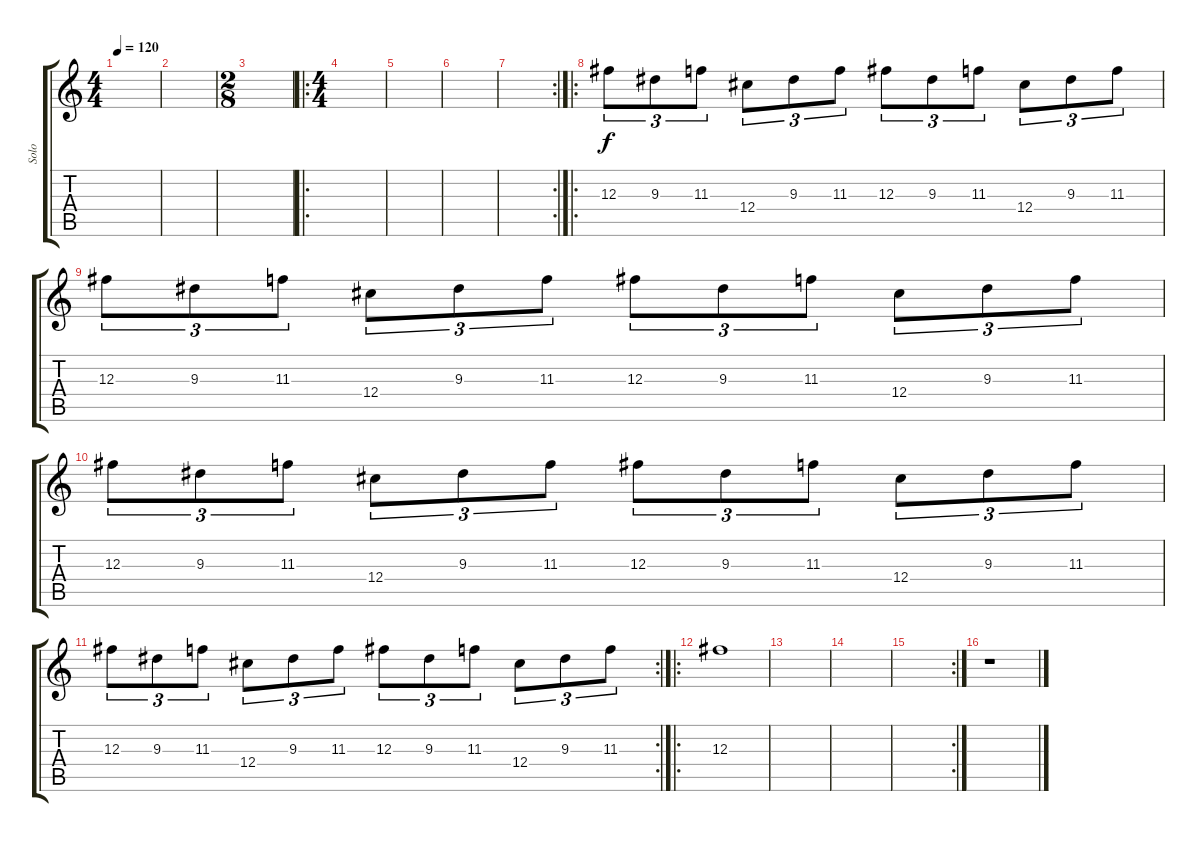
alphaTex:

\track ("Solo" "Solo") {instrument overdrivenguitar}
\staff {score tabs}
\tuning (Eb4 Bb3 Gb3 Db3 Ab2 Eb2) {hide}
\ts (4 4)
\tempo 120
\clef g2
\ks c
|
|
\ts (2 8)
|
\ro
\ts (4 4)
|
|
|
\rc 2
|
\ro
12.3.8{tu (3 2)} 9.3.8{tu (3 2)} 11.3.8{tu (3 2)} 12.4.8{tu (3 2)} 9.3.8{tu (3 2)} 11.3.8{tu (3 2)} 12.3.8{tu (3 2)} 9.3.8{tu (3 2)} 11.3.8{tu (3 2)} 12.4.8{tu (3 2)} 9.3.8{tu (3 2)} 11.3.8{tu (3 2)} |
12.3.8{tu (3 2)} 9.3.8{tu (3 2)} 11.3.8{tu (3 2)} 12.4.8{tu (3 2)} 9.3.8{tu (3 2)} 11.3.8{tu (3 2)} 12.3.8{tu (3 2)} 9.3.8{tu (3 2)} 11.3.8{tu (3 2)} 12.4.8{tu (3 2)} 9.3.8{tu (3 2)} 11.3.8{tu (3 2)} |
12.3.8{tu (3 2)} 9.3.8{tu (3 2)} 11.3.8{tu (3 2)} 12.4.8{tu (3 2)} 9.3.8{tu (3 2)} 11.3.8{tu (3 2)} 12.3.8{tu (3 2)} 9.3.8{tu (3 2)} 11.3.8{tu (3 2)} 12.4.8{tu (3 2)} 9.3.8{tu (3 2)} 11.3.8{tu (3 2)} |
\rc 2
12.3.8{tu (3 2)} 9.3.8{tu (3 2)} 11.3.8{tu (3 2)} 12.4.8{tu (3 2)} 9.3.8{tu (3 2)} 11.3.8{tu (3 2)} 12.3.8{tu (3 2)} 9.3.8{tu (3 2)} 11.3.8{tu (3 2)} 12.4.8{tu (3 2)} 9.3.8{tu (3 2)} 11.3.8{tu (3 2)} |
\ro
12.3.1 |
|
|
\rc 2
|
r.1
